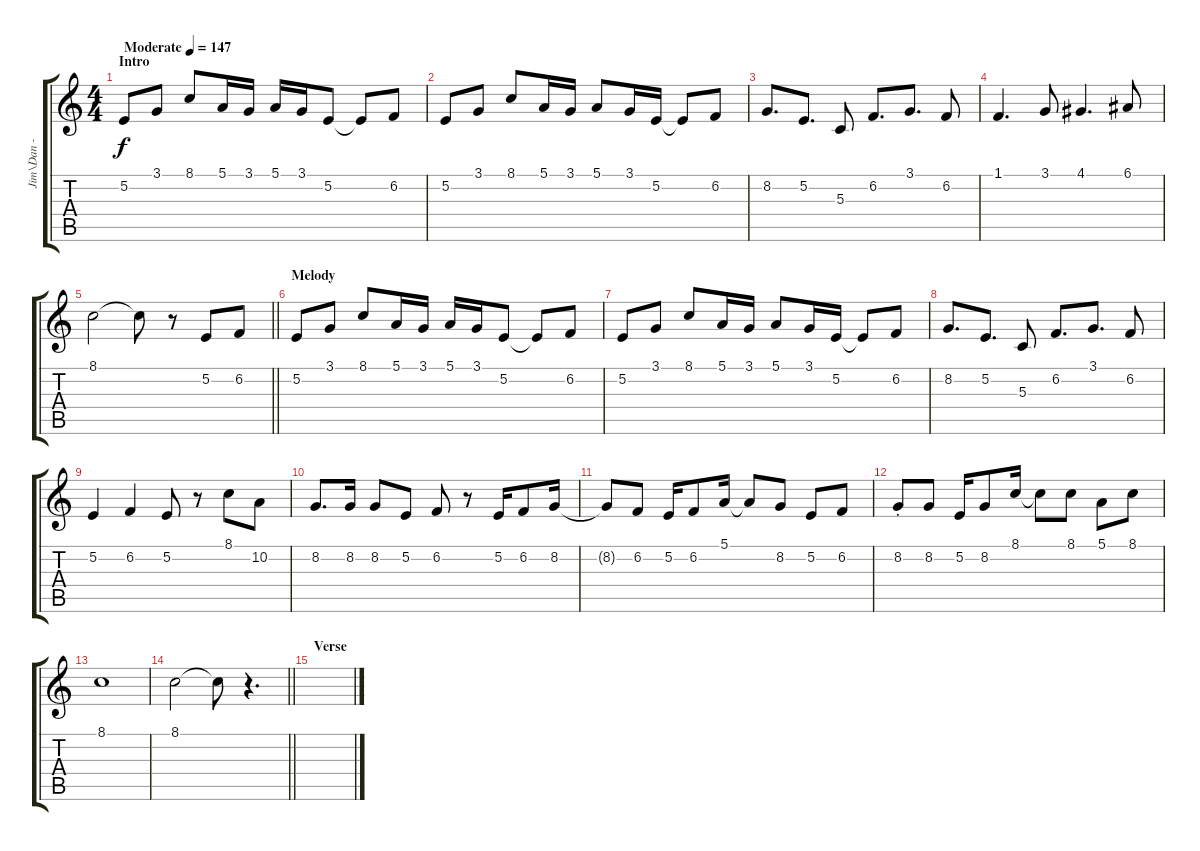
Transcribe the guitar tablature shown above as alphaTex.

\track ("Jim\\Dan - Alto Sax" "Jim\\Dan - ") {instrument altosax}
\staff {score tabs}
\tuning (E4 B3 G3 D3 A2 E2) {hide}
\ts (4 4)
\section ("" "Intro")
\tempo (147 "Moderate")
\clef g2
\ks c
5.2.8{dy f instrument altosax} 3.1.8 8.1.8 5.1.16 3.1.16 5.1.16 3.1.16 5.2.8 5.2{t}.8 6.2.8 |
5.2.8 3.1.8 8.1.8 5.1.16 3.1.16 5.1.8 3.1.16 5.2.16 5.2{t}.8 6.2.8 |
8.2.8{d} 5.2.8{d} 5.3.8 6.2.8{d} 3.1.8{d} 6.2.8 |
1.1.4{d} 3.1.8 4.1.4{d} 6.1.8 |
\barLineRight lightlight
8.1.2 8.1{t}.8 r.8 5.2.8 6.2.8 |
\section ("" "Melody")
5.2.8 3.1.8 8.1.8 5.1.16 3.1.16 5.1.16 3.1.16 5.2.8 5.2{t}.8 6.2.8 |
5.2.8 3.1.8 8.1.8 5.1.16 3.1.16 5.1.8 3.1.16 5.2.16 5.2{t}.8 6.2.8 |
8.2.8{d} 5.2.8{d} 5.3.8 6.2.8{d} 3.1.8{d} 6.2.8 |
5.2.4 6.2.4 5.2.8 r.8 8.1.8 10.2.8 |
8.2.8{d} 8.2.16 8.2.8 5.2.8 6.2.8 r.8 5.2.16 6.2.8 8.2.16 |
8.2{t}.8 6.2.8 5.2.16 6.2.8 5.1.16 5.1{t}.8 8.2.8 5.2.8 6.2.8 |
8.2{st}.8 8.2.8 5.2.16 8.2.8 8.1.16 8.1{t}.8 8.1.8 5.1.8 8.1.8 |
8.1.1 |
\barLineRight lightlight
8.1.2 8.1{t}.8 r.4{d} |
\section ("" "Verse")
